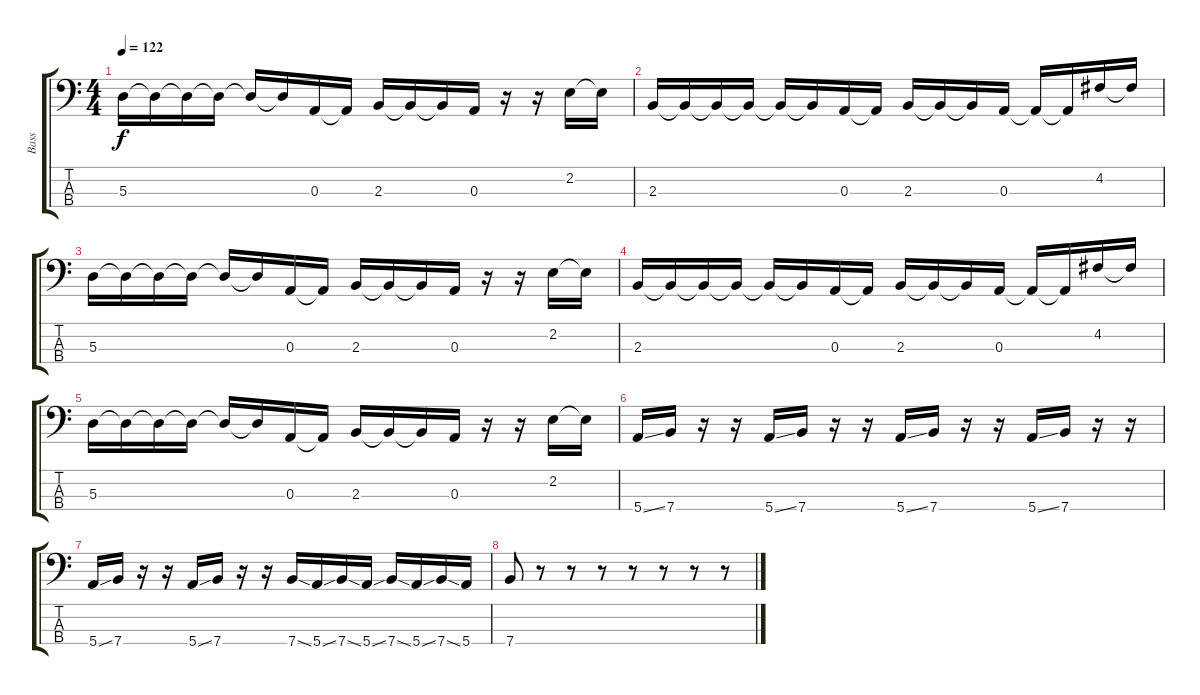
\track ("Bass" "Bass") {instrument overdrivenguitar}
\staff {score tabs}
\tuning (G2 D2 A1 E1) {hide}
\ts (4 4)
\tempo 122
\clef f4
\ks c
5.3.16{dy f} 5.3{t}.16 5.3{t}.16 5.3{t}.16 5.3{t}.16 5.3{t}.16 0.3.16 0.3{t}.16 2.3.16 2.3{t}.16 2.3{t}.16 0.3.16 r.16 r.16 2.2.16 2.2{t}.16 |
2.3.16 2.3{t}.16 2.3{t}.16 2.3{t}.16 2.3{t}.16 2.3{t}.16 0.3.16 0.3{t}.16 2.3.16 2.3{t}.16 2.3{t}.16 0.3.16 0.3{t}.16 0.3{t}.16 4.2.16 4.2{t}.16 |
5.3.16 5.3{t}.16 5.3{t}.16 5.3{t}.16 5.3{t}.16 5.3{t}.16 0.3.16 0.3{t}.16 2.3.16 2.3{t}.16 2.3{t}.16 0.3.16 r.16 r.16 2.2.16 2.2{t}.16 |
2.3.16 2.3{t}.16 2.3{t}.16 2.3{t}.16 2.3{t}.16 2.3{t}.16 0.3.16 0.3{t}.16 2.3.16 2.3{t}.16 2.3{t}.16 0.3.16 0.3{t}.16 0.3{t}.16 4.2.16 4.2{t}.16 |
5.3.16 5.3{t}.16 5.3{t}.16 5.3{t}.16 5.3{t}.16 5.3{t}.16 0.3.16 0.3{t}.16 2.3.16 2.3{t}.16 2.3{t}.16 0.3.16 r.16 r.16 2.2.16 2.2{t}.16 |
5.4{ss}.16 7.4.16 r.16 r.16 5.4{ss}.16 7.4.16 r.16 r.16 5.4{ss}.16 7.4.16 r.16 r.16 5.4{ss}.16 7.4.16 r.16 r.16 |
5.4{ss}.16 7.4.16 r.16 r.16 5.4{ss}.16 7.4.16 r.16 r.16 7.4{ss}.16 5.4{ss}.16 7.4{ss}.16 5.4{ss}.16 7.4{ss}.16 5.4{ss}.16 7.4{ss}.16 5.4.16 |
7.4.8 r.8 r.8 r.8 r.8 r.8 r.8 r.8
